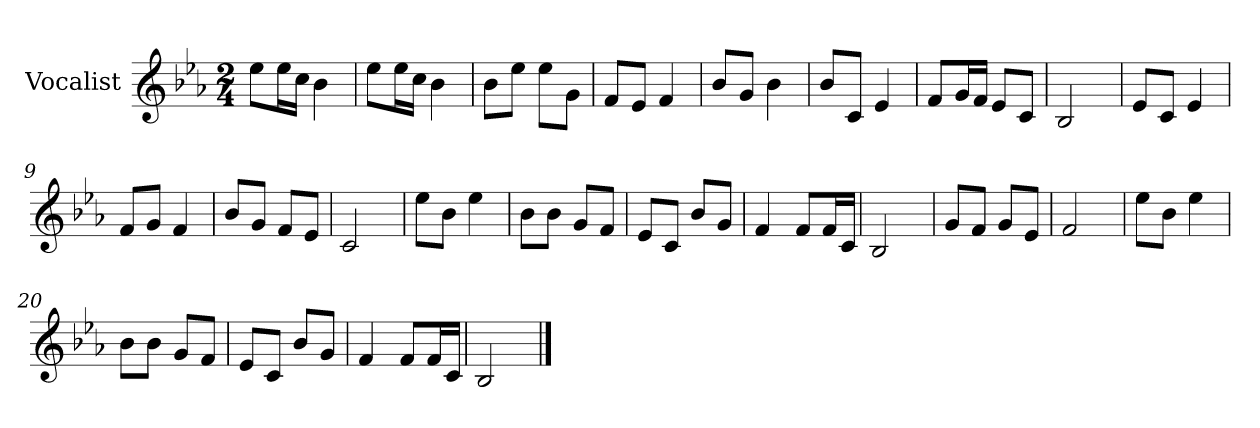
**kern
*part1
*staff1
*I"Vocalist
*k[b-e-a-]
*E-:
*M2/4
=
8ee-L
16ee-L
16ccJJ
4b-
=1
8ee-L
16ee-L
16ccJJ
4b-
=2
8b-L
8ee-J
8ee-L
8gJ
=3
8fL
8e-J
4f
=4
8b-L
8gJ
4b-
=5
8b-L
8cJ
4e-
=6
8fL
16gL
16fJJ
8e-L
8cJ
=7
2B-
=8
8e-L
8cJ
4e-
=9
8fL
8gJ
4f
=10
8b-L
8gJ
8fL
8e-J
=11
2c
=12
8ee-L
8b-J
4ee-
=13
8b-L
8b-J
8gL
8fJ
=14
8e-L
8cJ
8b-L
8gJ
=15
4f
8fL
16fL
16cJJ
=16
2B-
=17
8gL
8fJ
8gL
8e-J
=18
2f
=19
8ee-L
8b-J
4ee-
=20
8b-L
8b-J
8gL
8fJ
=21
8e-L
8cJ
8b-L
8gJ
=22
4f
8fL
16fL
16cJJ
=23
2B-
==
*-
